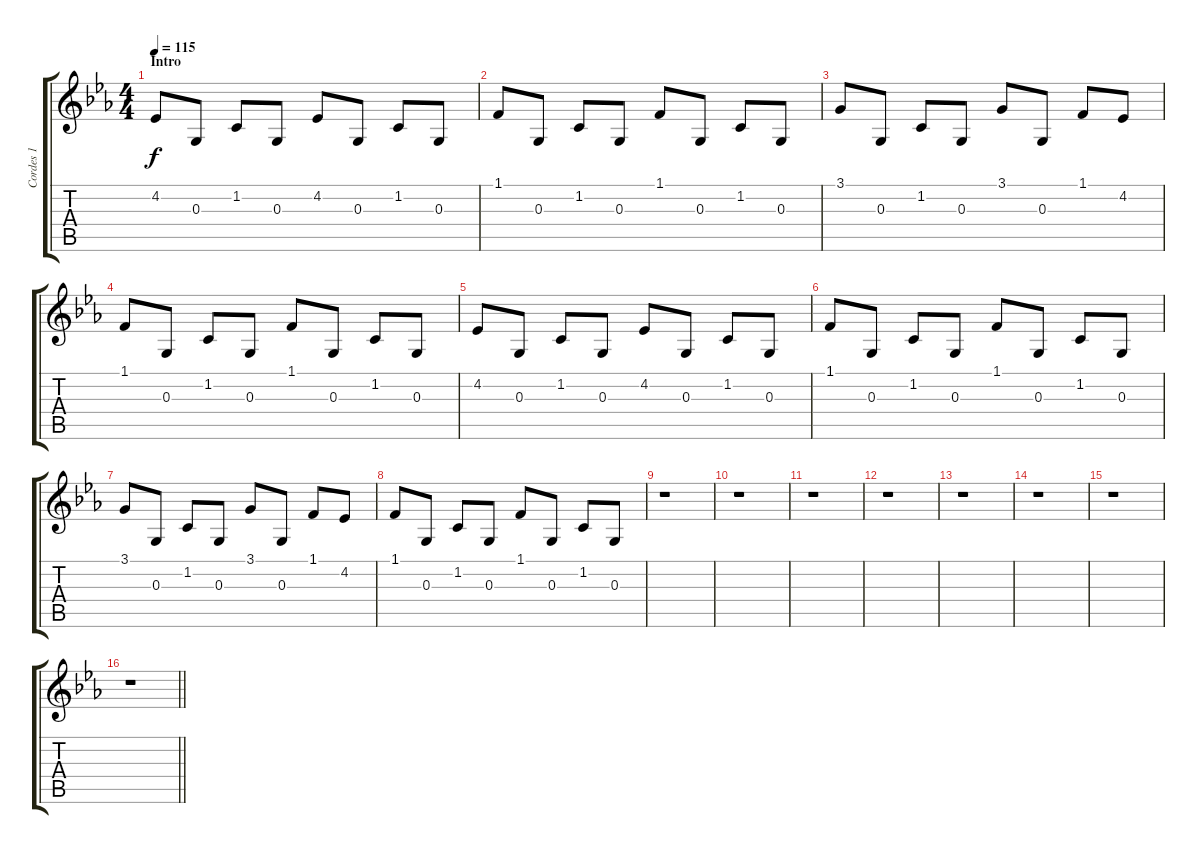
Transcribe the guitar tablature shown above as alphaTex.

\track ("Cordes 1" "Cordes 1") {instrument synthstrings1}
\staff {score tabs}
\tuning (E4 B3 G3 D3 A2 E2) {hide}
\ts (4 4)
\section ("" "Intro")
\tempo 115
\clef g2
\ks eb
4.2.8{dy f instrument synthstrings1} 0.3.8 1.2.8 0.3.8 4.2.8 0.3.8 1.2.8 0.3.8 |
1.1.8 0.3.8 1.2.8 0.3.8 1.1.8 0.3.8 1.2.8 0.3.8 |
3.1.8 0.3.8 1.2.8 0.3.8 3.1.8 0.3.8 1.1.8 4.2.8 |
1.1.8 0.3.8 1.2.8 0.3.8 1.1.8 0.3.8 1.2.8 0.3.8 |
4.2.8 0.3.8 1.2.8 0.3.8 4.2.8 0.3.8 1.2.8 0.3.8 |
1.1.8 0.3.8 1.2.8 0.3.8 1.1.8 0.3.8 1.2.8 0.3.8 |
3.1.8 0.3.8 1.2.8 0.3.8 3.1.8 0.3.8 1.1.8 4.2.8 |
1.1.8 0.3.8 1.2.8 0.3.8 1.1.8 0.3.8 1.2.8 0.3.8 |
r.1 |
r.1 |
r.1 |
r.1 |
r.1 |
r.1 |
r.1 |
\barLineRight lightlight
r.1
